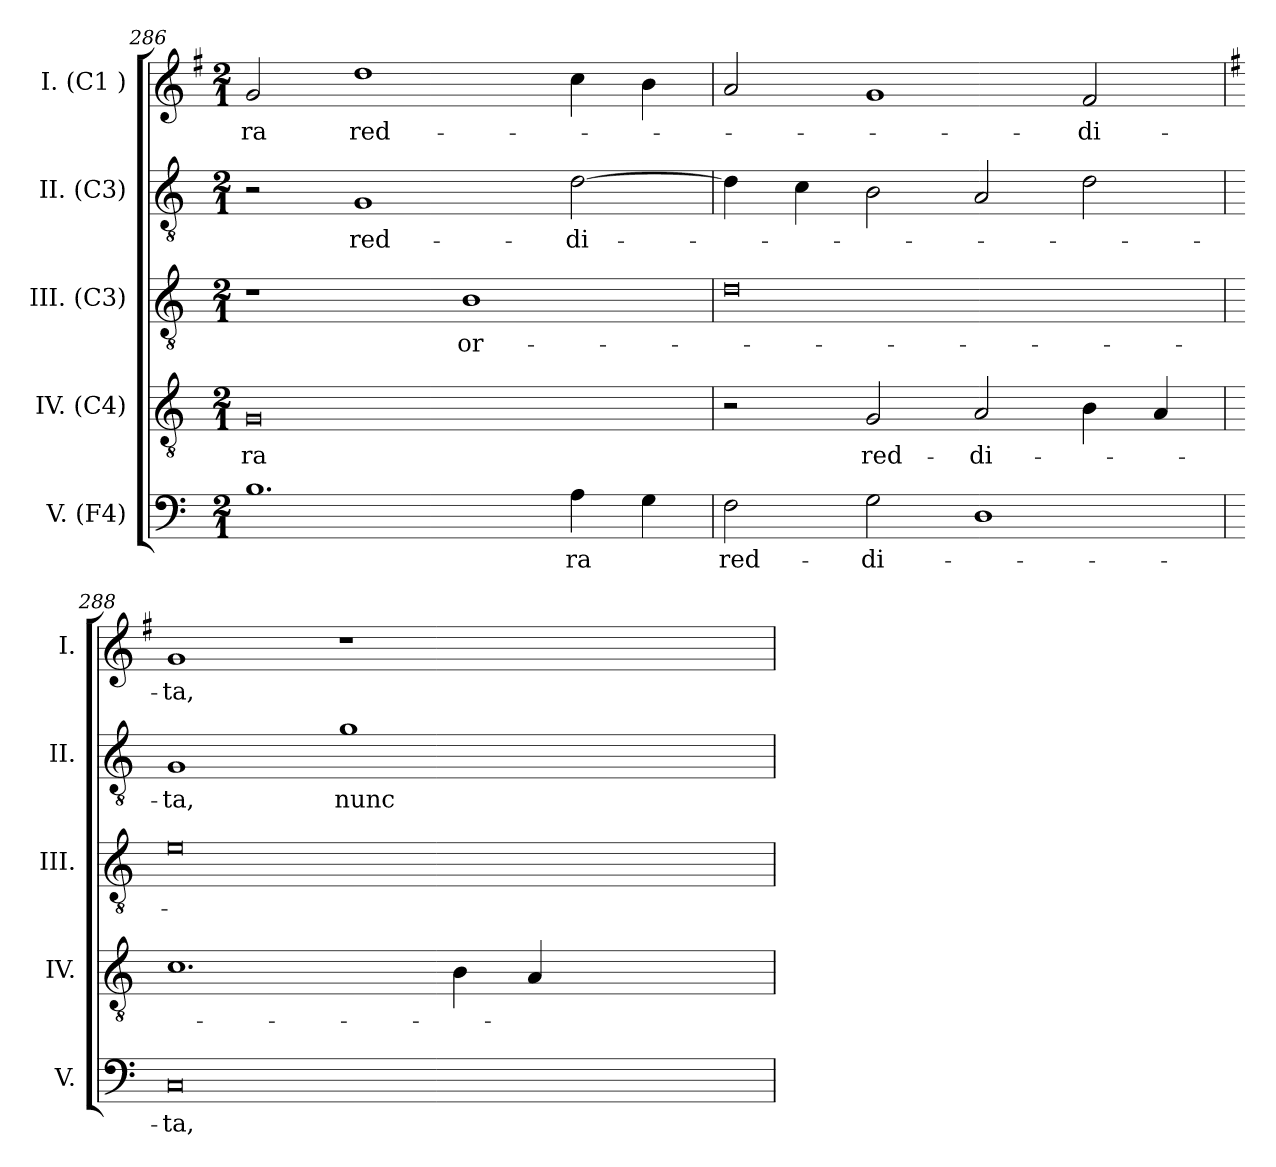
**kern	**text	**kern	**text	**kern	**text	**kern	**text	**kern	**text
*part5	*part5	*part4	*part4	*part3	*part3	*part2	*part2	*part1	*part1
*staff5	*staff5	*staff4	*staff4	*staff3	*staff3	*staff2	*staff2	*staff1	*staff1
*I"V. (F4)	*	*I"IV. (C4)	*	*I"III. (C3)	*	*I"II. (C3)	*	*I"I. (C1 )	*
*I'V.	*	*I'IV.	*	*I'III.	*	*I'II.	*	*I'I.	*
*clefF4	*	*clefGv2	*	*clefGv2	*	*clefGv2	*	*clefG2	*
*k[]	*	*k[]	*	*	*	*k[]	*	*k[f#]	*
*C:	*	*C:	*	*	*	*C:	*	*G:	*
*M2/1	*	*M2/1	*	*M2/1	*	*M2/1	*	*M2/1	*
=286	=286	=286	=286	=286	=286	=286	=286	=286	=286
!	!	!	!LO:LY:b:rj	!	!	!	!	!	!LO:LY:b:cj
1.B	.	0G	-ra	1r	.	2r	.	2g/	-ra
!	!	!	!	!	!	!	!LO:LY:b:cj	!	!LO:LY:b:cj
.	.	.	.	.	.	1G	red-	1dd	red-
!	!	!	!	!	!LO:LY:b:cj	!	!	!	!
.	.	.	.	1B	-or-	.	.	.	.
!	!LO:LY:b:cj	!	!	!	!	!	!LO:LY:b:cj	!	!
4A\	-ra	.	.	.	.	[>2d\	-di-	4cc\	.
4G\	.	.	.	.	.	.	.	4b\	.
=287	=287	=287	=287	=287	=287	=287	=287	=287	=287
!	!LO:LY:b:cj	!	!	!	!	!	!	!	!
2F\	red-	2r	.	0d	.	4d\]	.	2a/	.
.	.	.	.	.	.	4c\	.	.	.
!	!LO:LY:b:cj	!	!LO:LY:b:cj	!	!	!	!	!	!
2G\	-di-	2G/	red-	.	.	2B\	.	1g	.
!	!	!	!LO:LY:b:cj	!	!	!	!	!	!
1D	.	2A/	-di-	.	.	2A/	.	.	.
!	!	!	!	!	!	!	!	!	!LO:LY:b:cj
.	.	4B\	.	.	.	2d\	.	2f#/	-di-
.	.	4A/	.	.	.	.	.	.	.
=288	=288	=288	=288	=288	=288	=288	=288	=288	=288
*	*	*	*	*	*	*	*	*k[f#]	*
*	*	*	*	*	*	*	*	*G:	*
!	!LO:LY:b:cj	!	!	!	!	!	!LO:LY:b:cj	!	!LO:LY:b:cj
0C	-ta,	1.c	.	0e	.	1G	-ta,	1g	-ta,
!	!	!	!	!	!	!	!LO:LY:b:cj	!LO:N:vis=1	!
.	.	.	.	.	.	1g	nunc	0r	.
.	.	4B\	.	.	.	.	.	.	.
.	.	4A/	.	.	.	.	.	.	.
1ryy	.	1ryy	.	1ryy	.	1ryy	.	.	.
=	=	=	=	=	=	=	=	=	=
*-	*-	*-	*-	*-	*-	*-	*-	*-	*-
